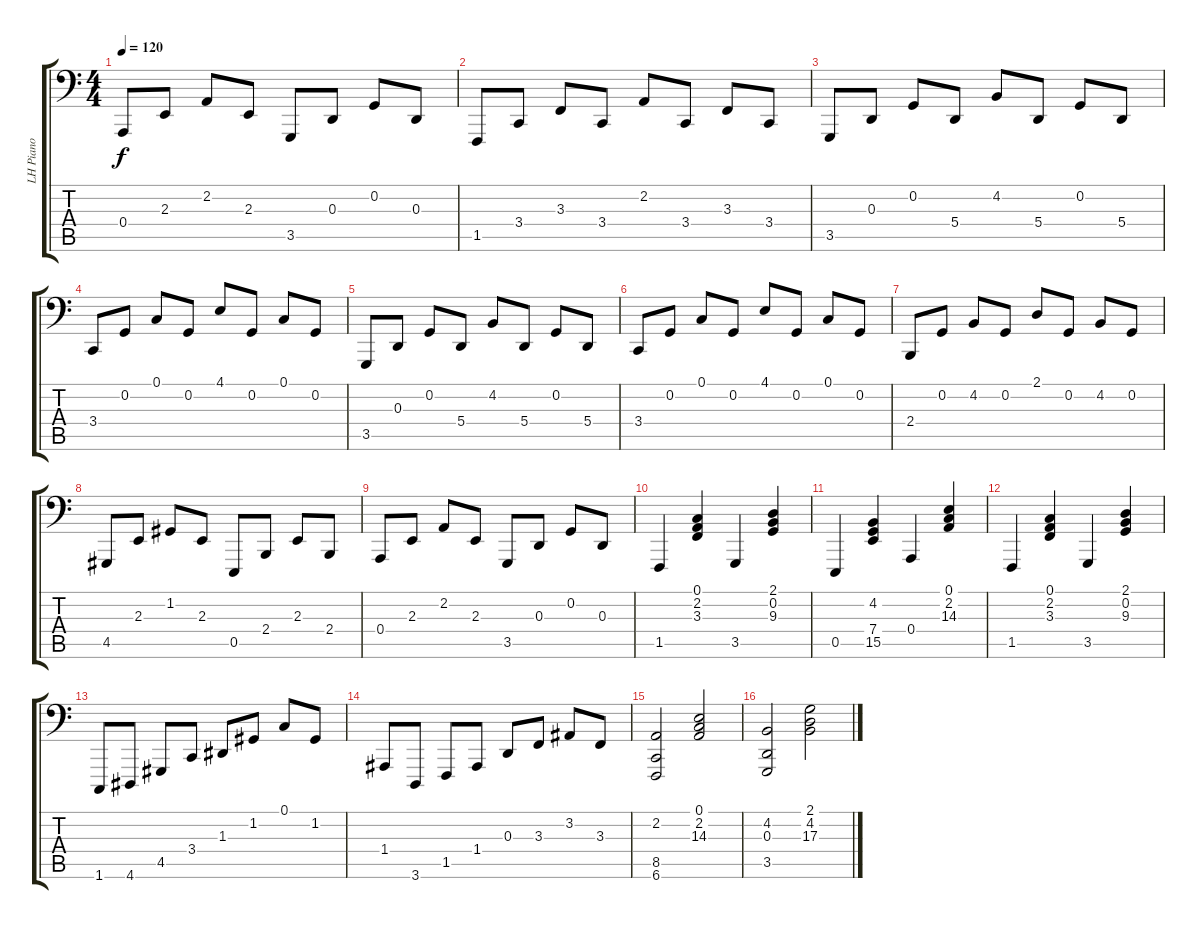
\track ("LH Piano" "LH Piano") {instrument acousticgrandpiano}
\staff {score tabs}
\tuning (C3 G2 D2 A1 E1 B0) {hide}
\ts (4 4)
\tempo 120
\clef f4
\ks c
0.4.8{dy f} 2.3.8 2.2.8 2.3.8 3.5.8 0.3.8 0.2.8 0.3.8 |
1.5.8 3.4.8 3.3.8 3.4.8 2.2.8 3.4.8 3.3.8 3.4.8 |
3.5.8 0.3.8 0.2.8 5.4.8 4.2.8 5.4.8 0.2.8 5.4.8 |
3.4.8 0.2.8 0.1.8 0.2.8 4.1.8 0.2.8 0.1.8 0.2.8 |
3.5.8 0.3.8 0.2.8 5.4.8 4.2.8 5.4.8 0.2.8 5.4.8 |
3.4.8 0.2.8 0.1.8 0.2.8 4.1.8 0.2.8 0.1.8 0.2.8 |
2.4.8 0.2.8 4.2.8 0.2.8 2.1.8 0.2.8 4.2.8 0.2.8 |
4.5.8 2.3.8 1.2.8 2.3.8 0.5.8 2.4.8 2.3.8 2.4.8 |
0.4.8 2.3.8 2.2.8 2.3.8 3.5.8 0.3.8 0.2.8 0.3.8 |
1.5.4 (0.1 2.2 3.3).4 3.5.4 (2.1 0.2 9.3).4 |
0.5.4 (4.2 7.4 15.5).4 0.4.4 (0.1 2.2 14.3).4 |
1.5.4 (0.1 2.2 3.3).4 3.5.4 (2.1 0.2 9.3).4 |
1.6.8 4.6.8 4.5.8 3.4.8 1.3.8 1.2.8 0.1.8 1.2.8 |
1.4.8 3.6.8 1.5.8 1.4.8 0.3.8 3.3.8 3.2.8 3.3.8 |
(2.2 8.5 6.6).2 (0.1 2.2 14.3).2 |
(4.2 0.3 3.5).2 (2.1 4.2 17.3).2
